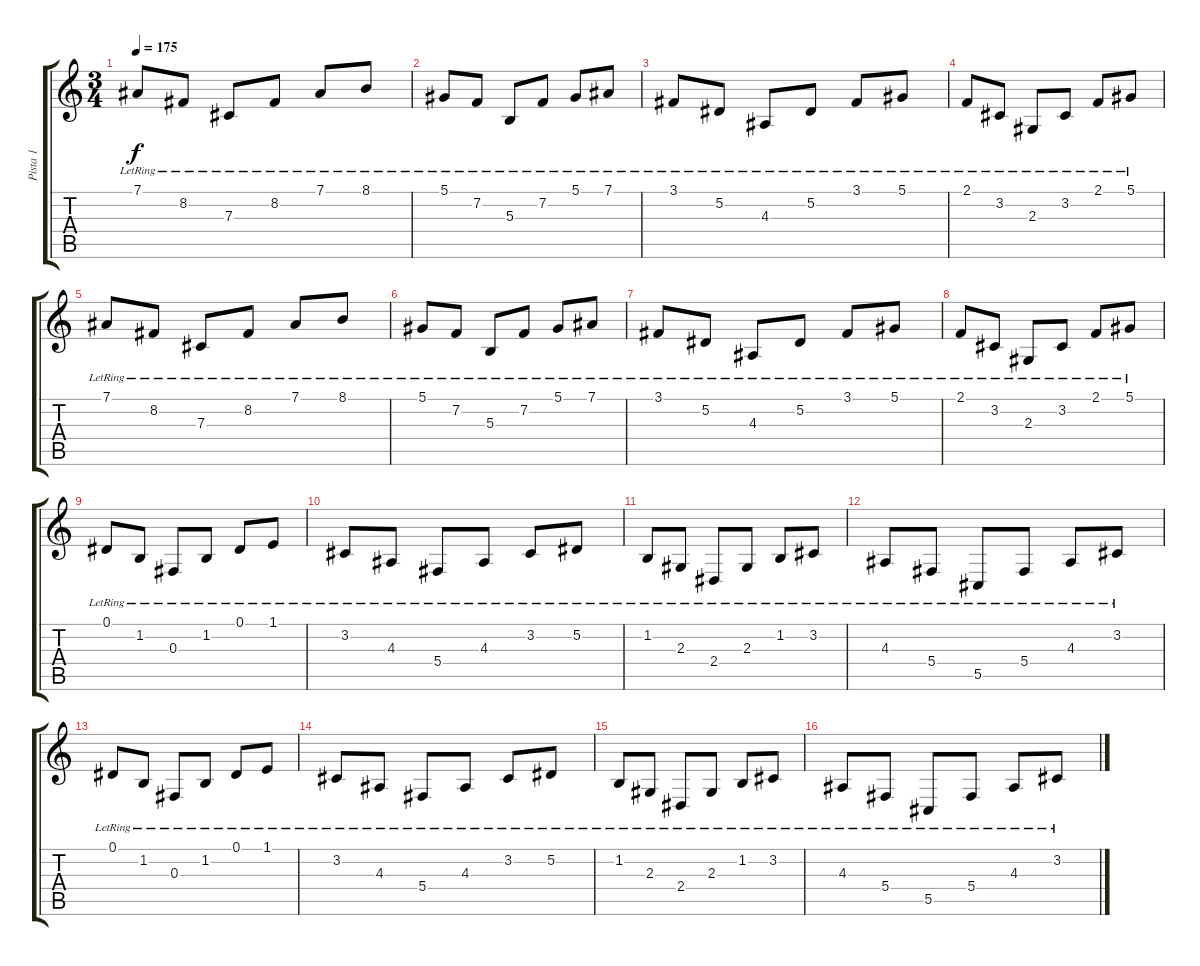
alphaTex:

\track ("Pista 1" "Pista 1") {instrument harpsichord}
\staff {score tabs}
\tuning (Eb4 Bb3 Gb3 Db3 Ab2 Eb2) {hide}
\ts (3 4)
\tempo 175
\clef g2
\ks c
7.1{lr}.8{dy f instrument harpsichord} 8.2{lr}.8 7.3{lr}.8 8.2{lr}.8 7.1{lr}.8 8.1{lr}.8 |
5.1{lr}.8 7.2{lr}.8 5.3{lr}.8 7.2{lr}.8 5.1{lr}.8 7.1{lr}.8 |
3.1{lr}.8 5.2{lr}.8 4.3{lr}.8 5.2{lr}.8 3.1{lr}.8 5.1{lr}.8 |
2.1{lr}.8 3.2{lr}.8 2.3{lr}.8 3.2{lr}.8 2.1{lr}.8 5.1{lr}.8 |
7.1{lr}.8 8.2{lr}.8 7.3{lr}.8 8.2{lr}.8 7.1{lr}.8 8.1{lr}.8 |
5.1{lr}.8 7.2{lr}.8 5.3{lr}.8 7.2{lr}.8 5.1{lr}.8 7.1{lr}.8 |
3.1{lr}.8 5.2{lr}.8 4.3{lr}.8 5.2{lr}.8 3.1{lr}.8 5.1{lr}.8 |
2.1{lr}.8 3.2{lr}.8 2.3{lr}.8 3.2{lr}.8 2.1{lr}.8 5.1{lr}.8 |
0.1{lr}.8 1.2{lr}.8 0.3{lr}.8 1.2{lr}.8 0.1{lr}.8 1.1{lr}.8 |
3.2{lr}.8 4.3{lr}.8 5.4{lr}.8 4.3{lr}.8 3.2{lr}.8 5.2{lr}.8 |
1.2{lr}.8 2.3{lr}.8 2.4{lr}.8 2.3{lr}.8 1.2{lr}.8 3.2{lr}.8 |
4.3{lr}.8 5.4{lr}.8 5.5{lr}.8 5.4{lr}.8 4.3{lr}.8 3.2{lr}.8 |
0.1{lr}.8 1.2{lr}.8 0.3{lr}.8 1.2{lr}.8 0.1{lr}.8 1.1{lr}.8 |
3.2{lr}.8 4.3{lr}.8 5.4{lr}.8 4.3{lr}.8 3.2{lr}.8 5.2{lr}.8 |
1.2{lr}.8 2.3{lr}.8 2.4{lr}.8 2.3{lr}.8 1.2{lr}.8 3.2{lr}.8 |
4.3{lr}.8 5.4{lr}.8 5.5{lr}.8 5.4{lr}.8 4.3{lr}.8 3.2{lr}.8
